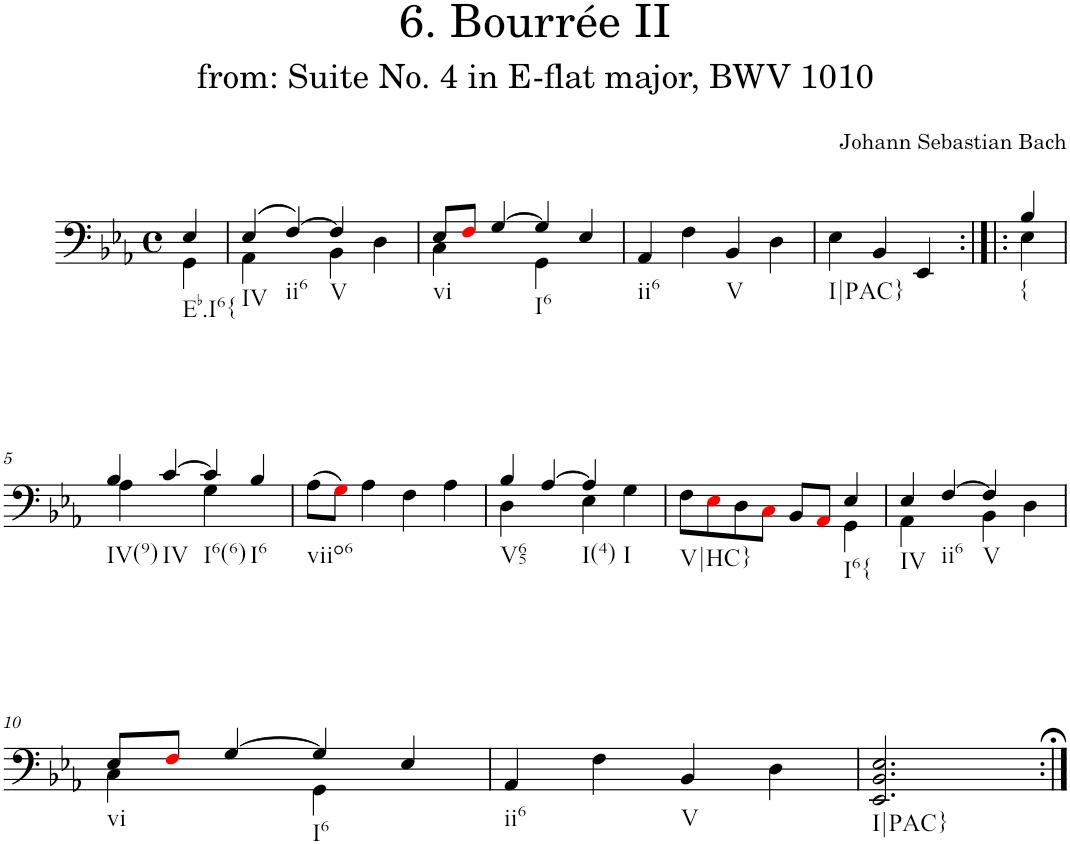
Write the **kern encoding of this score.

**kern
*part1
*staff1
*I"Piano
*I'Pno.
*clefF4
*k[b-e-a-]
*M4/4
*met(c)
=
*^
!LO:TX:b:t=Eb.I6{	!
4E-/	4GG\
=1	=1
!LO:TX:b:t=IV	!
(4E-/	4AA-\
!LO:TX:b:t=ii6	!
[4F/)	4ryy
!LO:TX:b:t=V	!
4F/]	4BB-\
4D\	4ryy
=2	=2
!LO:TX:b:t=vi	!
8E-/L	4C\
8Fi/J	.
[4G/	4ryy
!LO:TX:b:t=I6	!
4G/]	4GG\
4E-/	4ryy
=3	=3
!LO:TX:b:t=ii6	!
*v	*v
4AA-/
4F\
!LO:TX:b:t=V
4BB-/
4D\
==4
*^
!LO:TX:b:t=I|PAC}	!
4E-\	2.ryy
4BB-/	.
4EE-/	.
!LO:TX:b:t={	!
4B-/	4E-\
!!LO:LB:g=z	!!
=5	=5
!LO:TX:b:t=IV(9)	!
4B-/	4A-\
!LO:TX:b:t=IV	!
[4c/	4ryy
!LO:TX:b:t=I6(6)	!
4c/]	4G\
!LO:TX:b:t=I6	!
4B-/	4ryy
=6	=6
!LO:TX:b:t=viio6	!
*v	*v
(8A-\L
8Gi\J)
4A-\
4F\
4A-\
=7
*^
!LO:TX:b:t=V65	!
4B-/	4D\
[4A-/	4ryy
!LO:TX:b:t=I(4)	!
4A-/]	4E-\
!LO:TX:b:t=I	!
4G\	4ryy
=8	=8
!LO:TX:b:t=V|HC}	!
8F\L	2.ryy
8E-i\	.
8D\	.
8Ci\J	.
8BB-/L	.
8AA-i/J	.
!LO:TX:b:t=I6{	!
4E-/	4GG\
=9	=9
!LO:TX:b:t=IV	!
4E-/	4AA-\
!LO:TX:b:t=ii6	!
[4F/	4ryy
!LO:TX:b:t=V	!
4F/]	4BB-\
4D\	4ryy
!!LO:LB:g=z	!!
=10	=10
!LO:TX:b:t=vi	!
8E-/L	4C\
8Fi/J	.
[4G/	4ryy
!LO:TX:b:t=I6	!
4G/]	4GG\
4E-/	4ryy
=11	=11
!LO:TX:b:t=ii6	!
*v	*v
4AA-/
4F\
!LO:TX:b:t=V
4BB-/
4D\
=12
!LO:TX:b:t=I|PAC}
2.EE-/ 2.BB-/ 2.E-/
=:|!
*-
